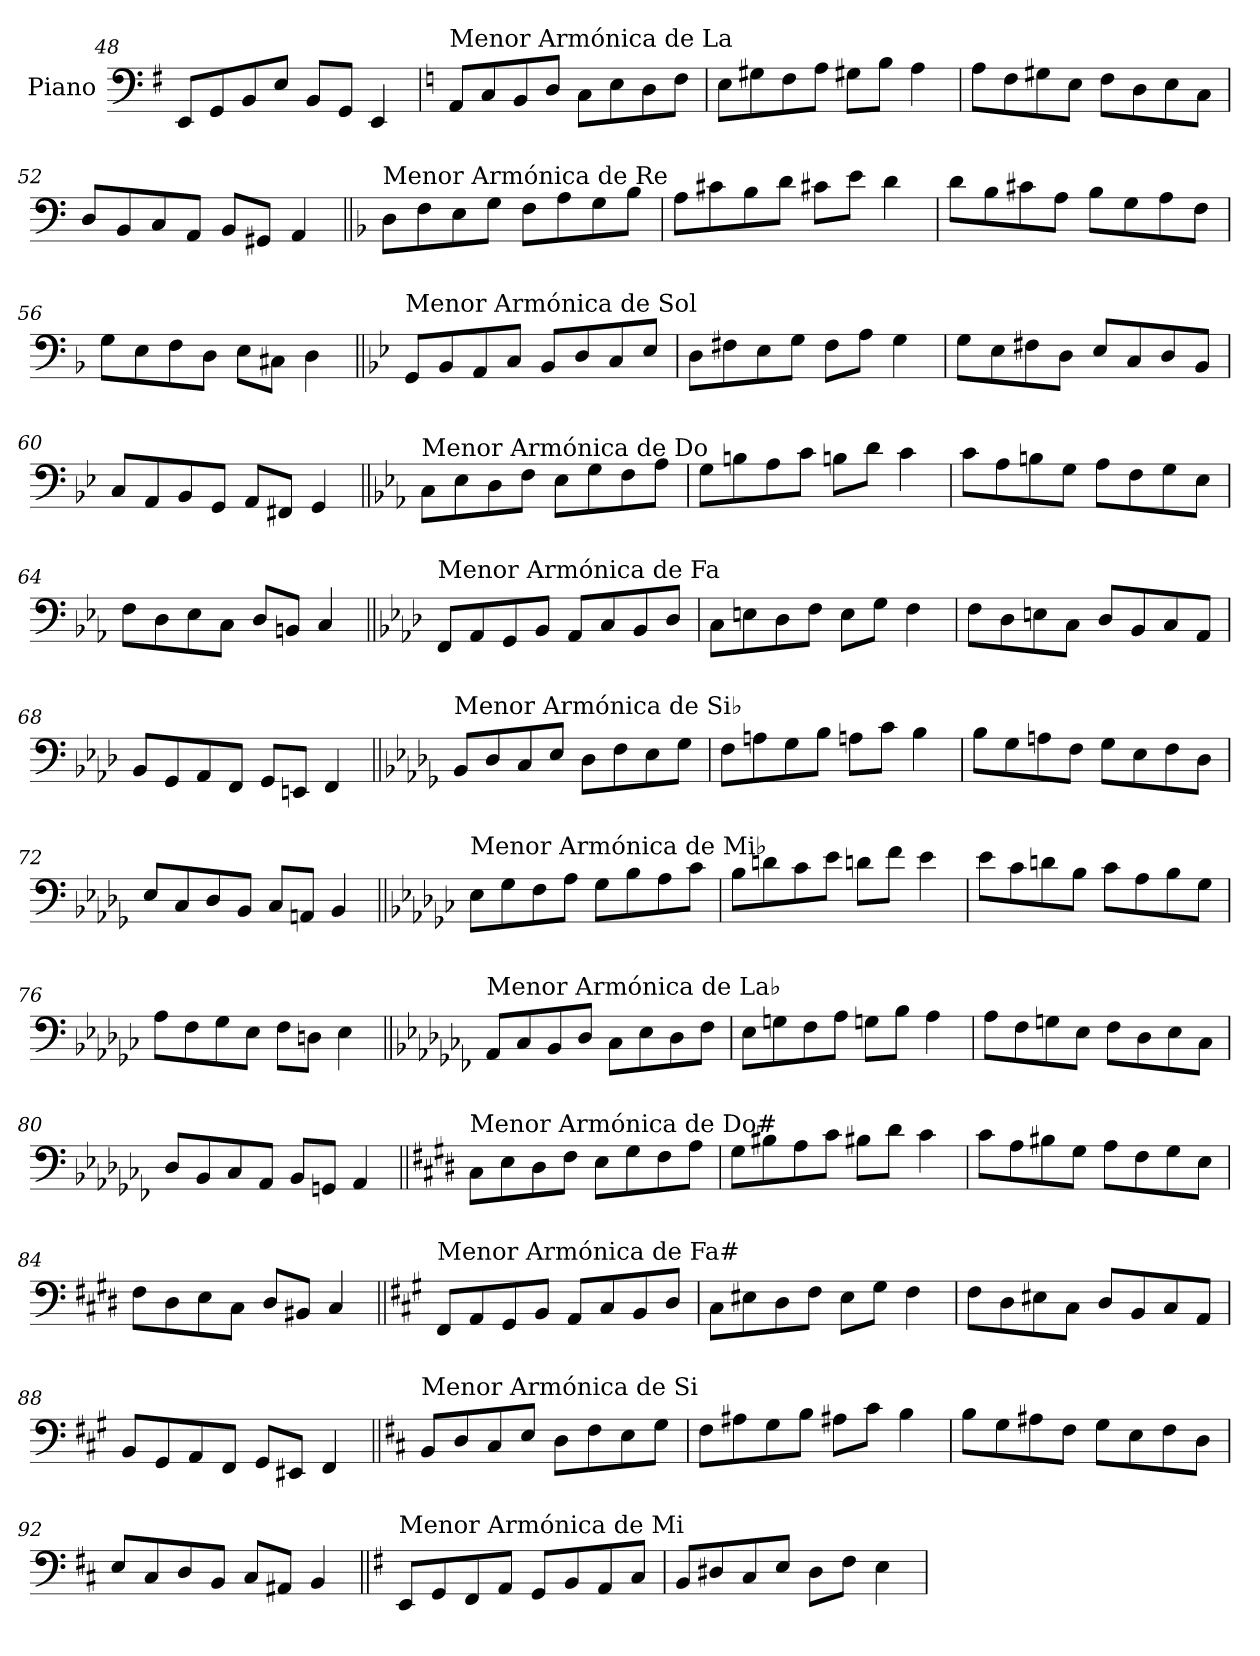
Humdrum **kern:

**kern
*part1
*staff1
*I"Piano
*I'Pno.
*clefF4
*k[f#]
=48
8EE/L
8GG/
8BB/
8E/J
8BB/L
8GG/J
4EE/
!!LO:PB:g=z
=49
*k[]
!LO:TX:a:t=Menor Armónica de La
8AA/L
8C/
8BB/
8D/J
8C\L
8E\
8D\
8F\J
=50
8E\L
8G#X\
8F\
8A\J
8G#X\L
8B\J
4A\
=51
8A\L
8F\
8G#X\
8E\J
8F\L
8D\
8E\
8C\J
=52
8D/L
8BB/
8C/
8AA/J
8BB/L
8GG#X/J
4AA/
!!LO:LB:g=z
=53||
*k[b-]
!LO:TX:a:t=Menor Armónica de Re
8D\L
8F\
8E\
8G\J
8F\L
8A\
8G\
8B-\J
=54
8A\L
8c#X\
8B-\
8d\J
8c#X\L
8e\J
4d\
=55
8d\L
8B-\
8c#X\
8A\J
8B-\L
8G\
8A\
8F\J
=56
8G\L
8E\
8F\
8D\J
8E\L
8C#X\J
4D\
!!LO:LB:g=z
=57||
*k[b-e-]
!LO:TX:a:t=Menor Armónica de Sol
8GG/L
8BB-/
8AA/
8C/J
8BB-/L
8D/
8C/
8E-/J
=58
8D\L
8F#X\
8E-\
8G\J
8F#\L
8A\J
4G\
=59
8G\L
8E-\
8F#X\
8D\J
8E-/L
8C/
8D/
8BB-/J
=60
8C/L
8AA/
8BB-/
8GG/J
8AA/L
8FF#X/J
4GG/
!!LO:LB:g=z
=61||
*k[b-e-a-]
!LO:TX:a:t=Menor Armónica de Do
8C\L
8E-\
8D\
8F\J
8E-\L
8G\
8F\
8A-\J
=62
8G\L
8Bn\
8A-\
8c\J
8Bn\L
8d\J
4c\
=63
8c\L
8A-\
8Bn\
8G\J
8A-\L
8F\
8G\
8E-\J
=64
8F\L
8D\
8E-\
8C\J
8D/L
8BBn/J
4C/
!!LO:LB:g=z
=65||
*k[b-e-a-d-]
!LO:TX:a:t=Menor Armónica de Fa
8FF/L
8AA-/
8GG/
8BB-/J
8AA-/L
8C/
8BB-/
8D-/J
=66
8C\L
8En\
8D-\
8F\J
8E\L
8G\J
4F\
=67
8F\L
8D-\
8En\
8C\J
8D-/L
8BB-/
8C/
8AA-/J
=68
8BB-/L
8GG/
8AA-/
8FF/J
8GG/L
8EEn/J
4FF/
!!LO:LB:g=z
=69||
*k[b-e-a-d-g-]
!LO:TX:a:t=Menor Armónica de Si♭
8BB-/L
8D-/
8C/
8E-/J
8D-\L
8F\
8E-\
8G-\J
=70
8F\L
8An\
8G-\
8B-\J
8An\L
8c\J
4B-\
=71
8B-\L
8G-\
8An\
8F\J
8G-\L
8E-\
8F\
8D-\J
=72
8E-/L
8C/
8D-/
8BB-/J
8C/L
8AAn/J
4BB-/
!!LO:LB:g=z
=73||
*k[b-e-a-d-g-c-]
!LO:TX:a:t=Menor Armónica de Mi♭
8E-\L
8G-\
8F\
8A-\J
8G-\L
8B-\
8A-\
8c-\J
=74
8B-\L
8dn\
8c-\
8e-\J
8dn\L
8f\J
4e-\
=75
8e-\L
8c-\
8dn\
8B-\J
8c-\L
8A-\
8B-\
8G-\J
=76
8A-\L
8F\
8G-\
8E-\J
8F\L
8Dn\J
4E-\
!!LO:LB:g=z
=77||
*k[b-e-a-d-g-c-f-]
!LO:TX:a:t=Menor Armónica de La♭
8AA-/L
8C-/
8BB-/
8D-/J
8C-\L
8E-\
8D-\
8F-\J
=78
8E-\L
8Gn\
8F-\
8A-\J
8Gn\L
8B-\J
4A-\
=79
8A-\L
8F-\
8Gn\
8E-\J
8F-\L
8D-\
8E-\
8C-\J
=80
8D-/L
8BB-/
8C-/
8AA-/J
8BB-/L
8GGn/J
4AA-/
!!LO:LB:g=z
=81||
*k[f#c#g#d#]
!LO:TX:a:t=Menor Armónica de Do#
8C#\L
8E\
8D#\
8F#\J
8E\L
8G#\
8F#\
8A\J
=82
8G#\L
8B#X\
8A\
8c#\J
8B#X\L
8d#\J
4c#\
=83
8c#\L
8A\
8B#X\
8G#\J
8A\L
8F#\
8G#\
8E\J
=84
8F#\L
8D#\
8E\
8C#\J
8D#/L
8BB#X/J
4C#/
!!LO:LB:g=z
=85||
*k[f#c#g#]
!LO:TX:a:t=Menor Armónica de Fa#
8FF#/L
8AA/
8GG#/
8BB/J
8AA/L
8C#/
8BB/
8D/J
=86
8C#\L
8E#X\
8D\
8F#\J
8E#\L
8G#\J
4F#\
=87
8F#\L
8D\
8E#X\
8C#\J
8D/L
8BB/
8C#/
8AA/J
=88
8BB/L
8GG#/
8AA/
8FF#/J
8GG#/L
8EE#X/J
4FF#/
!!LO:LB:g=z
=89||
*k[f#c#]
!LO:TX:a:t=Menor Armónica de Si
8BB/L
8D/
8C#/
8E/J
8D\L
8F#\
8E\
8G\J
=90
8F#\L
8A#X\
8G\
8B\J
8A#X\L
8c#\J
4B\
=91
8B\L
8G\
8A#X\
8F#\J
8G\L
8E\
8F#\
8D\J
=92
8E/L
8C#/
8D/
8BB/J
8C#/L
8AA#X/J
4BB/
!!LO:LB:g=z
=93||
*k[f#]
!LO:TX:a:t=Menor Armónica de Mi
8EE/L
8GG/
8FF#/
8AA/J
8GG/L
8BB/
8AA/
8C/J
=94
8BB/L
8D#X/
8C/
8E/J
8D#\L
8F#\J
4E\
=
*-
